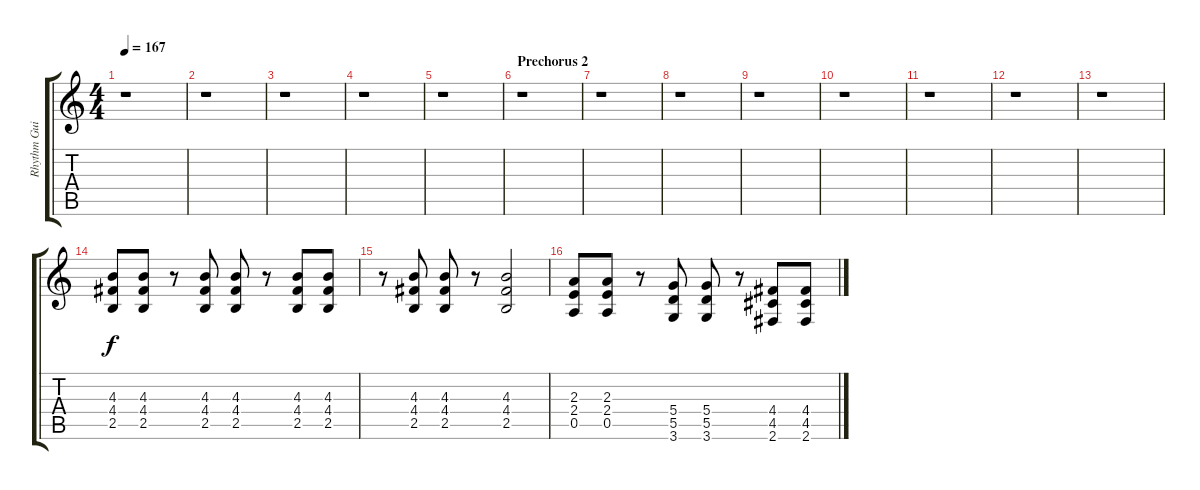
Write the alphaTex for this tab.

\track ("Rhythm Guitar" "Rhythm Gui") {instrument distortionguitar}
\staff {score tabs}
\tuning (E4 B3 G3 D3 A2 E2) {hide}
\ts (4 4)
\tempo 167
\clef g2
\ks c
r.1{dy f} |
r.1 |
r.1 |
r.1 |
r.1 |
\section ("" "Prechorus 2")
r.1 |
r.1 |
r.1 |
r.1 |
r.1 |
r.1 |
r.1 |
r.1 |
(4.3 4.4 2.5).8 (4.3 4.4 2.5).8 r.8 (4.3 4.4 2.5).8 (4.3 4.4 2.5).8 r.8 (4.3 4.4 2.5).8 (4.3 4.4 2.5).8 |
r.8 (4.3 4.4 2.5).8 (4.3 4.4 2.5).8 r.8 (4.3 4.4 2.5).2 |
(2.3 2.4 0.5).8 (2.3 2.4 0.5).8 r.8 (5.4 5.5 3.6).8 (5.4 5.5 3.6).8 r.8 (4.4 4.5 2.6).8 (4.4 4.5 2.6).8
